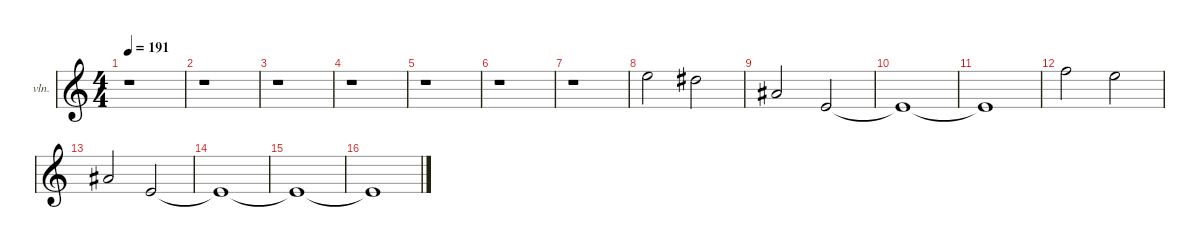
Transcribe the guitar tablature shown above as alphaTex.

\defaultSystemsLayout 4
\hideDynamics
\bracketExtendMode nobrackets
\firstSystemTrackNameOrientation horizontal
\otherSystemsTrackNameOrientation horizontal
\track ("Nanotron" "vln.") {instrument stringensemble1}
\staff {score}
\tuning (E4 B3 G3 D3 A2 E2 B1)
\ts (4 4)
\tempo 191
\clef g2
\ks c
r.1{dy f beam Down} |
r.1{beam Down} |
r.1{beam Down} |
r.1{beam Down} |
r.1{beam Down} |
r.1{beam Down} |
r.1{beam Down} |
12.1.2{dy mf beam Down} 11.1{acc #}.2{beam Down} |
11.2{acc #}.2{beam Up} 9.3.2{beam Up} |
9.3{t}.1{dy f beam Up} |
9.3{t}.1{beam Up} |
13.1.2{dy mf beam Down} 12.1.2{beam Down} |
11.2{acc #}.2{beam Up} 9.3.2{beam Up} |
9.3{t}.1{dy f beam Up} |
9.3{t}.1{beam Up} |
9.3{t}.1{beam Up}
